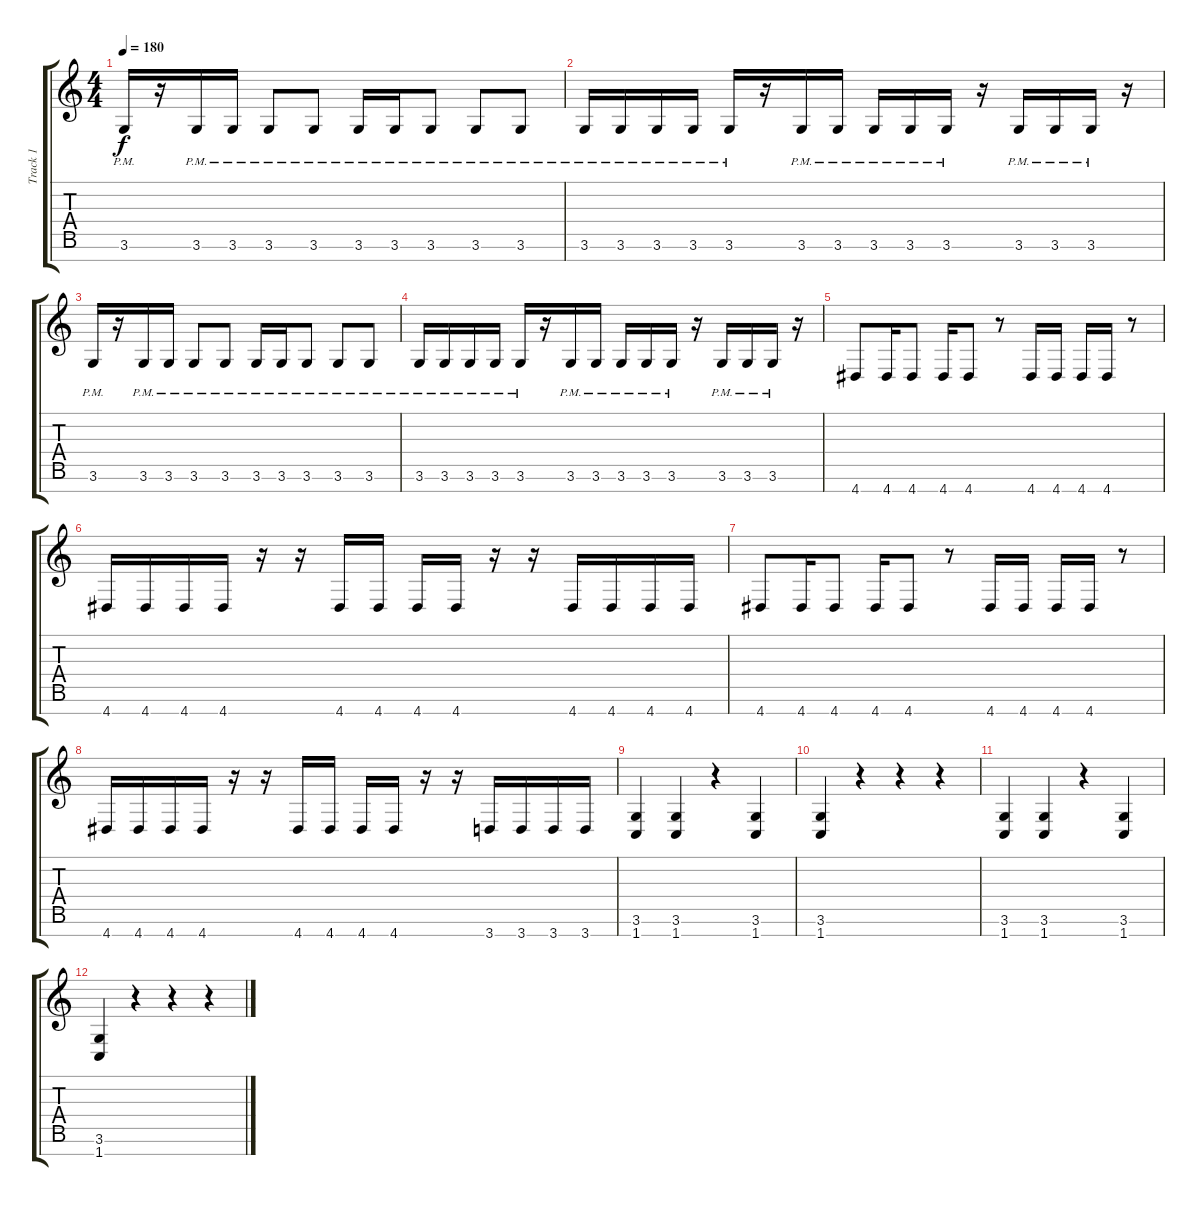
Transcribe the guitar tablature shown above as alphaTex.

\track ("Track 1" "Track 1") {instrument distortionguitar}
\staff {score tabs}
\tuning (E4 B3 G3 D3 A2 E2 B1) {hide}
\ts (4 4)
\tempo 180
\clef g2
\ks c
3.6{pm}.16{dy f} r.16 3.6{pm}.16 3.6{pm}.16 3.6{pm}.8 3.6{pm}.8 3.6{pm}.16 3.6{pm}.16 3.6{pm}.8 3.6{pm}.8 3.6{pm}.8 |
3.6{pm}.16 3.6{pm}.16 3.6{pm}.16 3.6{pm}.16 3.6{pm}.16 r.16 3.6{pm}.16 3.6{pm}.16 3.6{pm}.16 3.6{pm}.16 3.6{pm}.16 r.16 3.6{pm}.16 3.6{pm}.16 3.6{pm}.16 r.16 |
3.6{pm}.16 r.16 3.6{pm}.16 3.6{pm}.16 3.6{pm}.8 3.6{pm}.8 3.6{pm}.16 3.6{pm}.16 3.6{pm}.8 3.6{pm}.8 3.6{pm}.8 |
3.6{pm}.16 3.6{pm}.16 3.6{pm}.16 3.6{pm}.16 3.6{pm}.16 r.16 3.6{pm}.16 3.6{pm}.16 3.6{pm}.16 3.6{pm}.16 3.6{pm}.16 r.16 3.6{pm}.16 3.6{pm}.16 3.6{pm}.16 r.16 |
4.7.8 4.7.16 4.7.8 4.7.16 4.7.8 r.8 4.7.16 4.7.16 4.7.16 4.7.16 r.8 |
4.7.16 4.7.16 4.7.16 4.7.16 r.16 r.16 4.7.16 4.7.16 4.7.16 4.7.16 r.16 r.16 4.7.16 4.7.16 4.7.16 4.7.16 |
4.7.8 4.7.16 4.7.8 4.7.16 4.7.8 r.8 4.7.16 4.7.16 4.7.16 4.7.16 r.8 |
4.7.16 4.7.16 4.7.16 4.7.16 r.16 r.16 4.7.16 4.7.16 4.7.16 4.7.16 r.16 r.16 3.7.16 3.7.16 3.7.16 3.7.16 |
(3.6 1.7).4 (3.6 1.7).4 r.4 (3.6 1.7).4 |
(3.6 1.7).4 r.4 r.4 r.4 |
(3.6 1.7).4 (3.6 1.7).4 r.4 (3.6 1.7).4 |
(3.6 1.7).4 r.4 r.4 r.4
